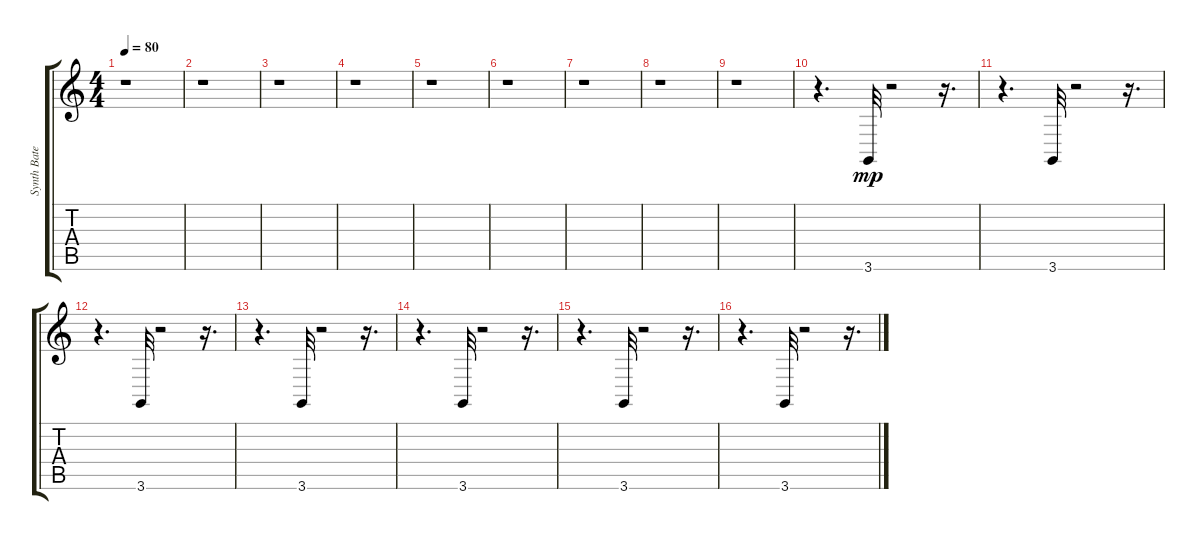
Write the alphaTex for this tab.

\track ("Synth Bateria" "Synth Bate") {instrument synthdrum}
\staff {score tabs}
\tuning (E4 B3 G3 D3 A2 E2) {hide}
\ts (4 4)
\tempo 80
\clef g2
\ks c
r.1{dy mp} |
r.1 |
r.1 |
r.1 |
r.1 |
r.1 |
r.1 |
r.1 |
r.1 |
r.4{d} 3.6.32 r.2 r.16{d} |
r.4{d} 3.6.32 r.2 r.16{d} |
r.4{d} 3.6.32 r.2 r.16{d} |
r.4{d} 3.6.32 r.2 r.16{d} |
r.4{d} 3.6.32 r.2 r.16{d} |
r.4{d} 3.6.32 r.2 r.16{d} |
r.4{d} 3.6.32 r.2 r.16{d}
